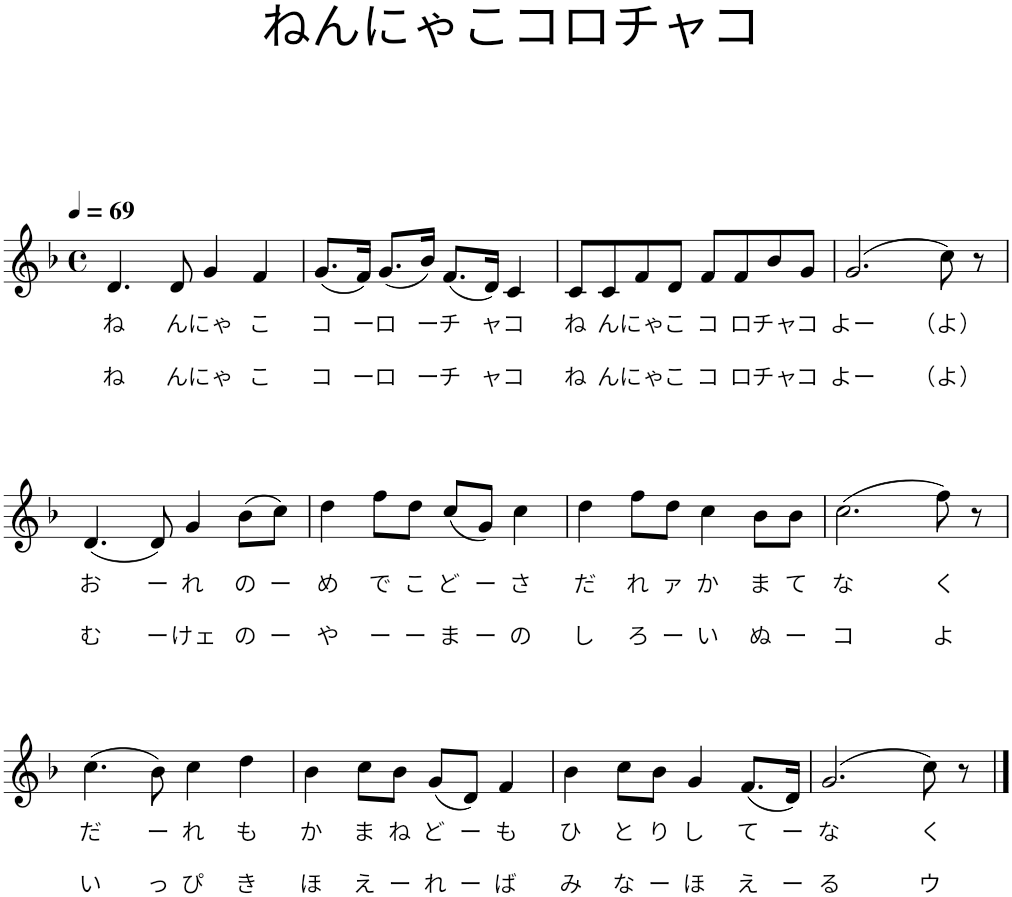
**kern	**text	**text
*part1	*part1	*part1
*staff1	*staff1	*staff1
*I"Piano	*	*
*I'Pno.	*	*
*clefG2	*	*
*k[b-]	*	*
*M4/4	*	*
*met(c)	*	*
*MM69	*	*
=1	=1	=1
!	!LO:LY:b	!LO:LY:b
4.d/	ね	ね
!	!LO:LY:b	!LO:LY:b
8d/	ん	ん
!	!LO:LY:b	!LO:LY:b
4g/	にゃ	にゃ
!	!LO:LY:b	!LO:LY:b
4f/	こ	こ
=2	=2	=2
!	!LO:LY:b	!LO:LY:b
(8.g/L	コ	コ
!	!LO:LY:b	!LO:LY:b
16f/Jk)	ー	ー
!	!LO:LY:b	!LO:LY:b
(8.g/L	ロ	ロ
!	!LO:LY:b	!LO:LY:b
16b-/Jk)	ー	ー
!	!LO:LY:b	!LO:LY:b
(8.f/L	チ	チ
!	!LO:LY:b	!LO:LY:b
16d/Jk)	ャ	ャ
!	!LO:LY:b	!LO:LY:b
4c/	コ	コ
=3	=3	=3
!	!LO:LY:b	!LO:LY:b
8c/L	ね	ね
!	!LO:LY:b	!LO:LY:b
8c/	ん	ん
!	!LO:LY:b	!LO:LY:b
8f/	にゃ	にゃ
!	!LO:LY:b	!LO:LY:b
8d/J	こ	こ
!	!LO:LY:b	!LO:LY:b
8f/L	コ	コ
!	!LO:LY:b	!LO:LY:b
8f/	ロ	ロ
!	!LO:LY:b	!LO:LY:b
8b-/	チャ	チャ
!	!LO:LY:b	!LO:LY:b
8g/J	コ	コ
=4	=4	=4
!	!LO:LY:b	!LO:LY:b
(2.g/	よー	よー
!	!LO:LY:b	!LO:LY:b
8cc\)	（よ）	（よ）
8r	.	.
!!LO:LB:g=z
=5	=5	=5
!	!LO:LY:b	!LO:LY:b
(4.d/	お	む
!	!LO:LY:b	!LO:LY:b
8d/)	ー	ー
!	!LO:LY:b	!LO:LY:b
4g/	れ	けェ
!	!LO:LY:b	!LO:LY:b
(8b-\L	の	の
!	!LO:LY:b	!LO:LY:b
8cc\J)	ー	ー
=6	=6	=6
!	!LO:LY:b	!LO:LY:b
4dd\	め	や
!	!LO:LY:b	!LO:LY:b
8ff\L	で	ー
!	!LO:LY:b	!LO:LY:b
8dd\J	こ	ー
!	!LO:LY:b	!LO:LY:b
(8cc/L	ど	ま
!	!LO:LY:b	!LO:LY:b
8g/J)	ー	ー
!	!LO:LY:b	!LO:LY:b
4cc\	さ	の
=7	=7	=7
!	!LO:LY:b	!LO:LY:b
4dd\	だ	し
!	!LO:LY:b	!LO:LY:b
8ff\L	れ	ろ
!	!LO:LY:b	!LO:LY:b
8dd\J	ァ	ー
!	!LO:LY:b	!LO:LY:b
4cc\	か	い
!	!LO:LY:b	!LO:LY:b
8b-\L	ま	ぬ
!	!LO:LY:b	!LO:LY:b
8b-\J	て	ー
=8	=8	=8
!	!LO:LY:b	!LO:LY:b
(2.cc\	な	コ
!	!LO:LY:b	!LO:LY:b
8ff\)	く	よ
8r	.	.
!!LO:LB:g=z
=9	=9	=9
!	!LO:LY:b	!LO:LY:b
(4.cc\	だ	い
!	!LO:LY:b	!LO:LY:b
8b-\)	ー	っ
!	!LO:LY:b	!LO:LY:b
4cc\	れ	ぴ
!	!LO:LY:b	!LO:LY:b
4dd\	も	き
=10	=10	=10
!	!LO:LY:b	!LO:LY:b
4b-\	か	ほ
!	!LO:LY:b	!LO:LY:b
8cc\L	ま	え
!	!LO:LY:b	!LO:LY:b
8b-\J	ね	ー
!	!LO:LY:b	!LO:LY:b
(8g/L	ど	れ
!	!LO:LY:b	!LO:LY:b
8d/J)	ー	ー
!	!LO:LY:b	!LO:LY:b
4f/	も	ば
=11	=11	=11
!	!LO:LY:b	!LO:LY:b
4b-\	ひ	み
!	!LO:LY:b	!LO:LY:b
8cc\L	と	な
!	!LO:LY:b	!LO:LY:b
8b-\J	り	ー
!	!LO:LY:b	!LO:LY:b
4g/	し	ほ
!	!LO:LY:b	!LO:LY:b
(8.f/L	て	え
!	!LO:LY:b	!LO:LY:b
16d/Jk)	ー	ー
=12	=12	=12
!	!LO:LY:b	!LO:LY:b
(2.g/	な	る
!	!LO:LY:b	!LO:LY:b
8cc\)	く	ウ
8r	.	.
==	==	==
*-	*-	*-
